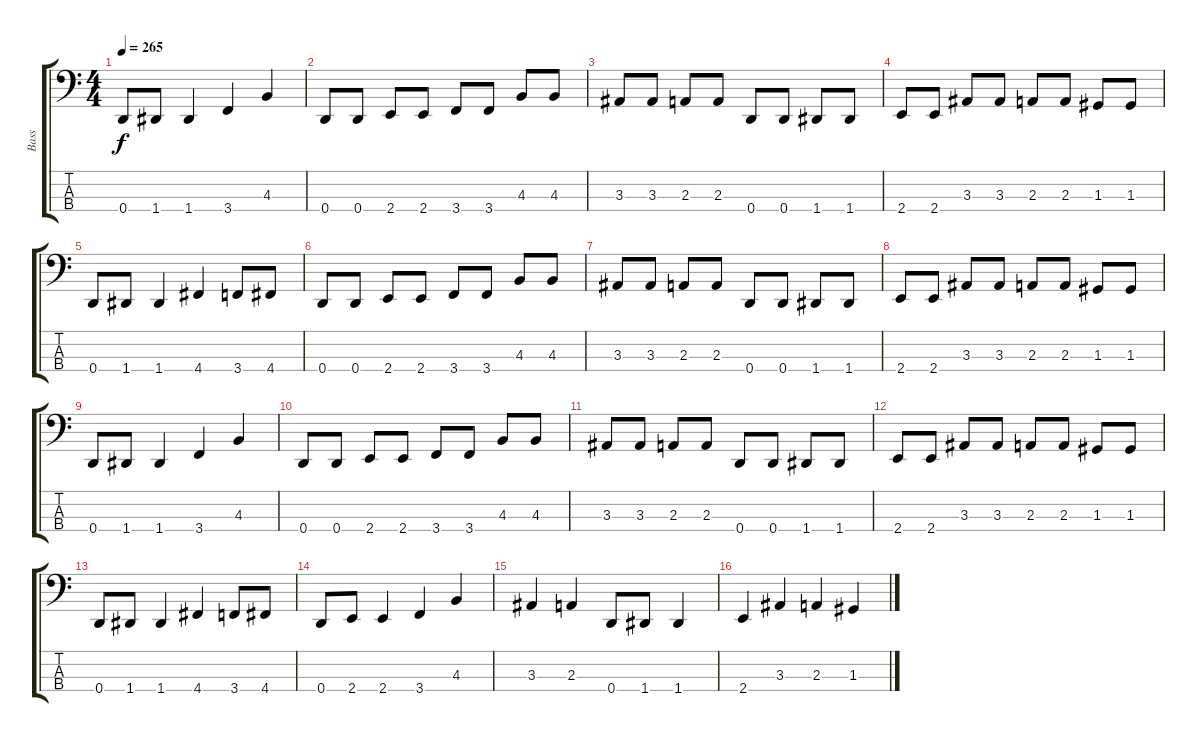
\track ("Bass" "Bass") {instrument electricbassfinger}
\staff {score tabs}
\tuning (F2 C2 G1 D1) {hide}
\ts (4 4)
\tempo 265
\clef f4
\ks c
0.4.8{dy f} 1.4.8 1.4.4 3.4.4 4.3.4 |
0.4.8 0.4.8 2.4.8 2.4.8 3.4.8 3.4.8 4.3.8 4.3.8 |
3.3.8 3.3.8 2.3.8 2.3.8 0.4.8 0.4.8 1.4.8 1.4.8 |
2.4.8 2.4.8 3.3.8 3.3.8 2.3.8 2.3.8 1.3.8 1.3.8 |
0.4.8 1.4.8 1.4.4 4.4.4 3.4.8 4.4.8 |
0.4.8 0.4.8 2.4.8 2.4.8 3.4.8 3.4.8 4.3.8 4.3.8 |
3.3.8 3.3.8 2.3.8 2.3.8 0.4.8 0.4.8 1.4.8 1.4.8 |
2.4.8 2.4.8 3.3.8 3.3.8 2.3.8 2.3.8 1.3.8 1.3.8 |
0.4.8 1.4.8 1.4.4 3.4.4 4.3.4 |
0.4.8 0.4.8 2.4.8 2.4.8 3.4.8 3.4.8 4.3.8 4.3.8 |
3.3.8 3.3.8 2.3.8 2.3.8 0.4.8 0.4.8 1.4.8 1.4.8 |
2.4.8 2.4.8 3.3.8 3.3.8 2.3.8 2.3.8 1.3.8 1.3.8 |
0.4.8 1.4.8 1.4.4 4.4.4 3.4.8 4.4.8 |
0.4.8 2.4.8 2.4.4 3.4.4 4.3.4 |
3.3.4 2.3.4 0.4.8 1.4.8 1.4.4 |
2.4.4 3.3.4 2.3.4 1.3.4
